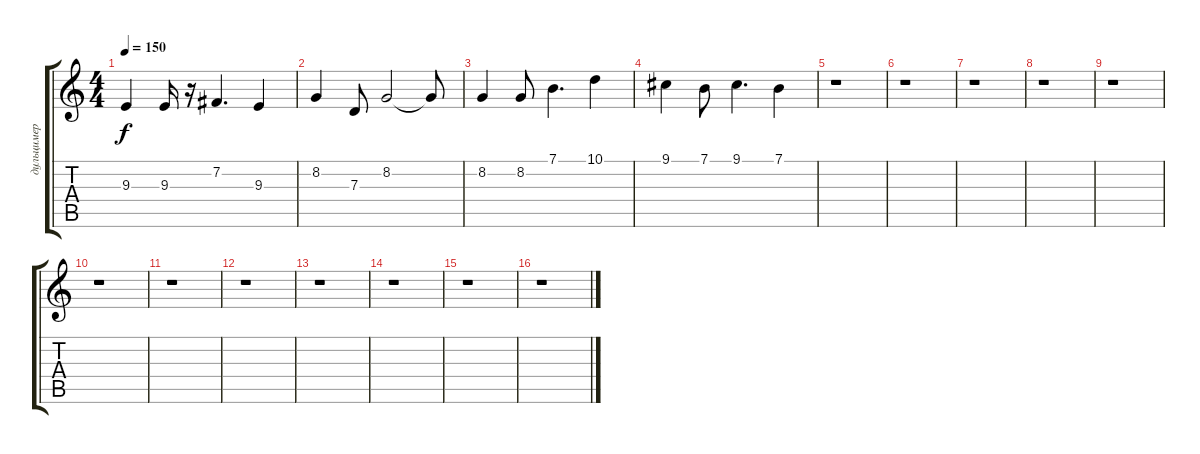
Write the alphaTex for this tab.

\track ("дульцимер" "дульцимер") {instrument dulcimer}
\staff {score tabs}
\tuning (E4 B3 G3 D3 A2 E2) {hide}
\ts (4 4)
\tempo 150
\clef g2
\ks c
9.3.4{dy f} 9.3.16 r.16 7.2.4{d} 9.3.4 |
8.2.4 7.3.8 8.2.2 8.2{t}.8 |
8.2.4 8.2.8 7.1.4{d} 10.1.4 |
9.1.4 7.1.8 9.1.4{d} 7.1.4 |
r.1 |
r.1 |
r.1 |
r.1 |
r.1 |
r.1 |
r.1 |
r.1 |
r.1 |
r.1 |
r.1 |
r.1
